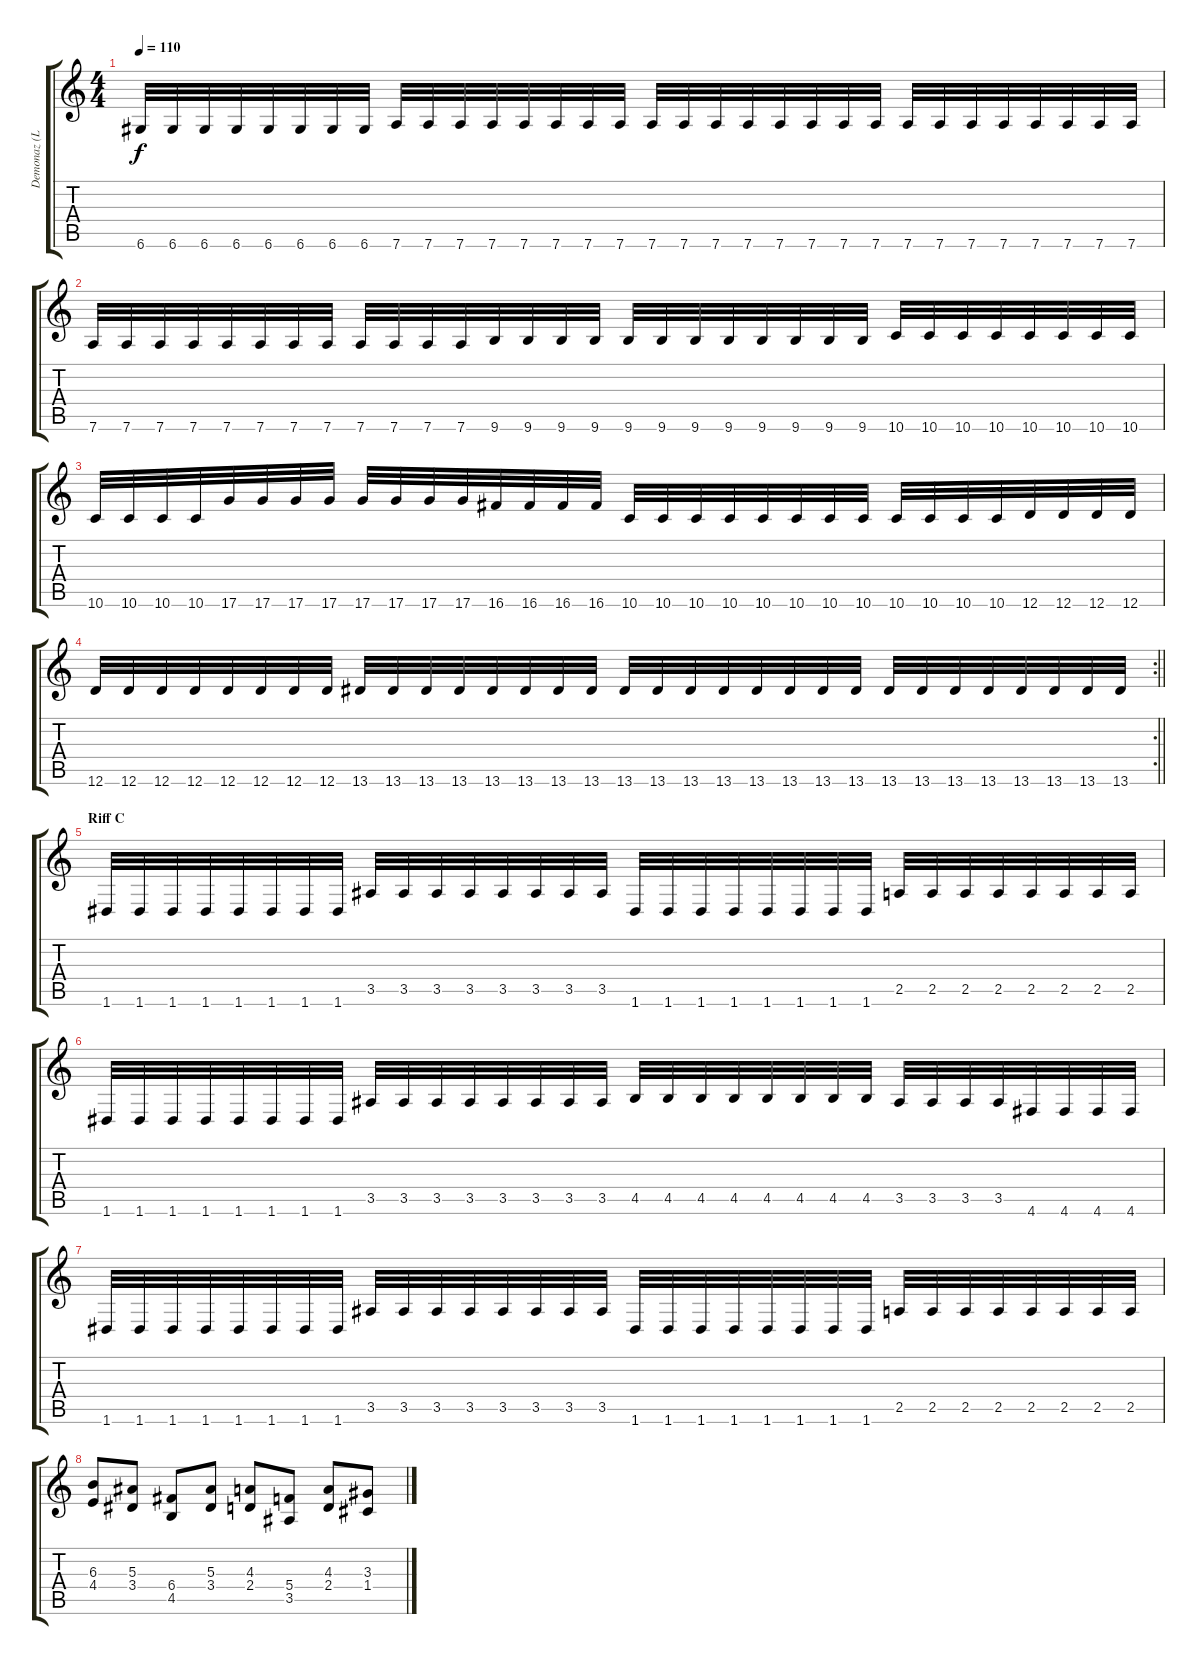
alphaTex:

\track ("Demonaz (Left)" "Demonaz (L") {instrument overdrivenguitar}
\staff {score tabs}
\tuning (D4 A3 F3 C3 G2 D2) {hide}
\ts (4 4)
\tempo 110
\clef g2
\ks c
6.6.32{dy f} 6.6.32 6.6.32 6.6.32 6.6.32 6.6.32 6.6.32 6.6.32 7.6.32 7.6.32 7.6.32 7.6.32 7.6.32 7.6.32 7.6.32 7.6.32 7.6.32 7.6.32 7.6.32 7.6.32 7.6.32 7.6.32 7.6.32 7.6.32 7.6.32 7.6.32 7.6.32 7.6.32 7.6.32 7.6.32 7.6.32 7.6.32 |
7.6.32 7.6.32 7.6.32 7.6.32 7.6.32 7.6.32 7.6.32 7.6.32 7.6.32 7.6.32 7.6.32 7.6.32 9.6.32 9.6.32 9.6.32 9.6.32 9.6.32 9.6.32 9.6.32 9.6.32 9.6.32 9.6.32 9.6.32 9.6.32 10.6.32 10.6.32 10.6.32 10.6.32 10.6.32 10.6.32 10.6.32 10.6.32 |
10.6.32 10.6.32 10.6.32 10.6.32 17.6.32 17.6.32 17.6.32 17.6.32 17.6.32 17.6.32 17.6.32 17.6.32 16.6.32 16.6.32 16.6.32 16.6.32 10.6.32 10.6.32 10.6.32 10.6.32 10.6.32 10.6.32 10.6.32 10.6.32 10.6.32 10.6.32 10.6.32 10.6.32 12.6.32 12.6.32 12.6.32 12.6.32 |
\rc 2
\barLineRight lightlight
12.6.32 12.6.32 12.6.32 12.6.32 12.6.32 12.6.32 12.6.32 12.6.32 13.6.32 13.6.32 13.6.32 13.6.32 13.6.32 13.6.32 13.6.32 13.6.32 13.6.32 13.6.32 13.6.32 13.6.32 13.6.32 13.6.32 13.6.32 13.6.32 13.6.32 13.6.32 13.6.32 13.6.32 13.6.32 13.6.32 13.6.32 13.6.32 |
\section ("" "Riff C")
1.6.32 1.6.32 1.6.32 1.6.32 1.6.32 1.6.32 1.6.32 1.6.32 3.5.32 3.5.32 3.5.32 3.5.32 3.5.32 3.5.32 3.5.32 3.5.32 1.6.32 1.6.32 1.6.32 1.6.32 1.6.32 1.6.32 1.6.32 1.6.32 2.5.32 2.5.32 2.5.32 2.5.32 2.5.32 2.5.32 2.5.32 2.5.32 |
1.6.32 1.6.32 1.6.32 1.6.32 1.6.32 1.6.32 1.6.32 1.6.32 3.5.32 3.5.32 3.5.32 3.5.32 3.5.32 3.5.32 3.5.32 3.5.32 4.5.32 4.5.32 4.5.32 4.5.32 4.5.32 4.5.32 4.5.32 4.5.32 3.5.32 3.5.32 3.5.32 3.5.32 4.6.32 4.6.32 4.6.32 4.6.32 |
1.6.32 1.6.32 1.6.32 1.6.32 1.6.32 1.6.32 1.6.32 1.6.32 3.5.32 3.5.32 3.5.32 3.5.32 3.5.32 3.5.32 3.5.32 3.5.32 1.6.32 1.6.32 1.6.32 1.6.32 1.6.32 1.6.32 1.6.32 1.6.32 2.5.32 2.5.32 2.5.32 2.5.32 2.5.32 2.5.32 2.5.32 2.5.32 |
(6.3 4.4).8 (5.3 3.4).8 (6.4 4.5).8 (5.3 3.4).8 (4.3 2.4).8 (5.4 3.5).8 (4.3 2.4).8 (3.3 1.4).8
